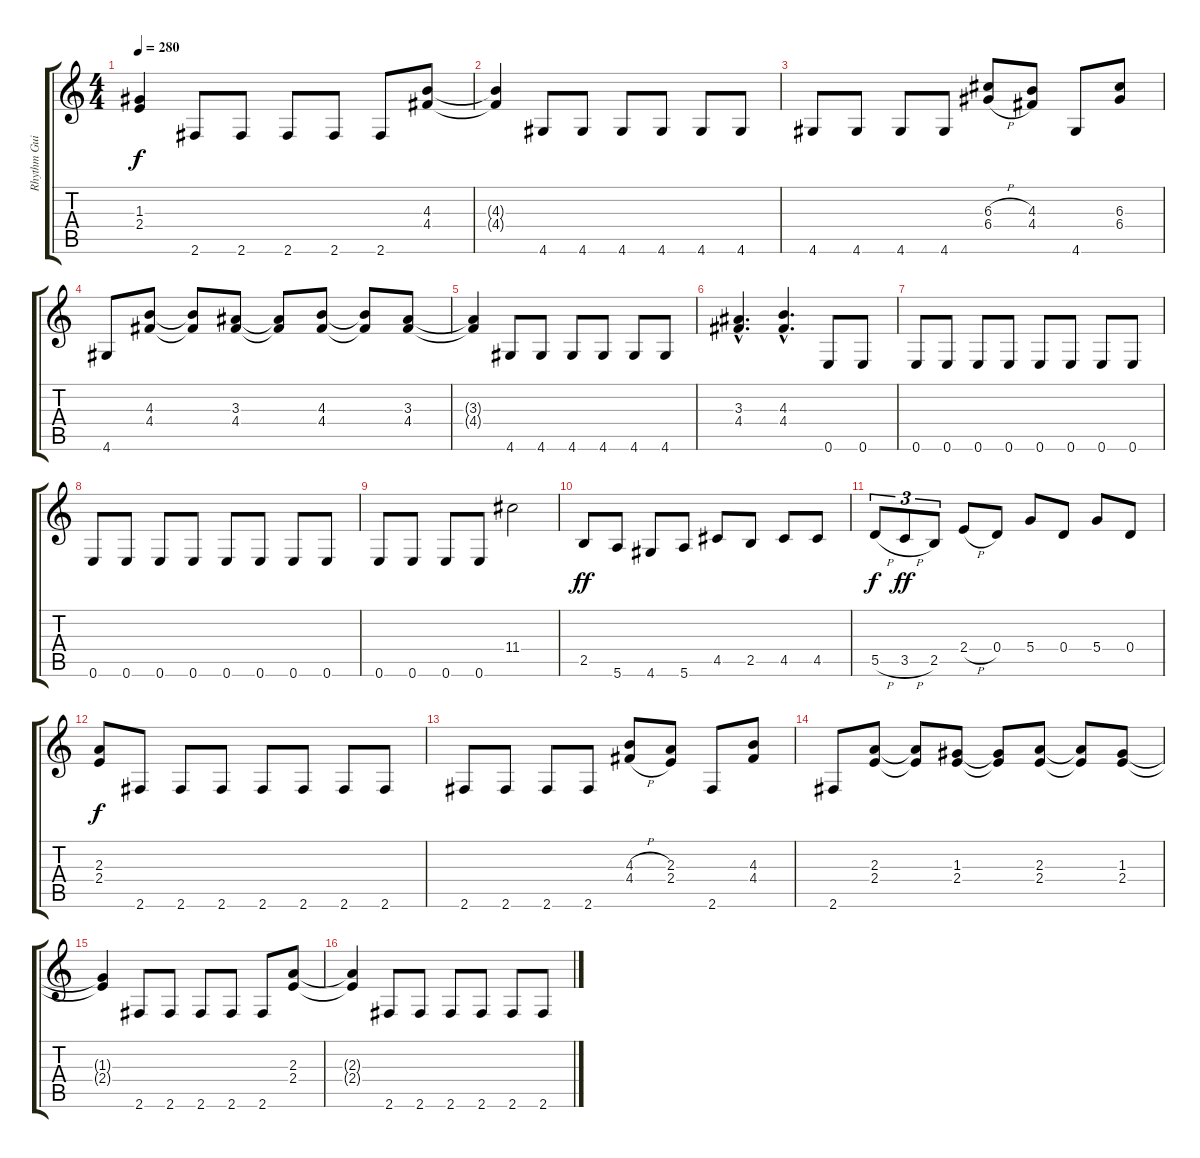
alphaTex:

\track ("Rhythm Guitar" "Rhythm Gui") {instrument distortionguitar}
\staff {score tabs}
\tuning (E4 B3 G3 D3 A2 E2) {hide}
\ts (4 4)
\tempo 280
\clef g2
\ks c
(1.3{t} 2.4{t}).4{dy f} 2.6.8 2.6.8 2.6.8 2.6.8 2.6.8 (4.3 4.4).8 |
(4.3{t} 4.4{t}).4 4.6.8 4.6.8 4.6.8 4.6.8 4.6.8 4.6.8 |
4.6.8 4.6.8 4.6.8 4.6.8 (6.3{h} 6.4{h}).8 (4.3 4.4).8 4.6.8 (6.3 6.4).8 |
4.6.8 (4.3 4.4).8 (4.3{t} 4.4{t}).8 (3.3 4.4).8 (3.3{t} 4.4{t}).8 (4.3 4.4).8 (4.3{t} 4.4{t}).8 (3.3 4.4).8 |
(3.3{t} 4.4{t}).4 4.6.8 4.6.8 4.6.8 4.6.8 4.6.8 4.6.8 |
(3.3{hac} 4.4{hac}).4{d} (4.3{hac} 4.4{hac}).4{d} 0.6.8 0.6.8 |
0.6.8 0.6.8 0.6.8 0.6.8 0.6.8 0.6.8 0.6.8 0.6.8 |
0.6.8 0.6.8 0.6.8 0.6.8 0.6.8 0.6.8 0.6.8 0.6.8 |
0.6.8 0.6.8 0.6.8 0.6.8 11.4.2 |
2.5.8{dy ff} 5.6.8{volume 15} 4.6.8 5.6.8 4.5.8 2.5.8 4.5.8 4.5.8 |
5.5{h}.8{tu (3 2) dy f} 3.5{h}.8{tu (3 2) dy ff} 2.5.8{tu (3 2)} 2.4{h}.8 0.4.8 5.4.8 0.4.8 5.4.8 0.4.8 |
(2.3 2.4).8{dy f} 2.6.8{volume 14} 2.6.8 2.6.8 2.6.8 2.6.8 2.6.8 2.6.8 |
2.6.8 2.6.8 2.6.8 2.6.8 (4.3{h} 4.4{h}).8 (2.3 2.4).8 2.6.8 (4.3 4.4).8 |
2.6.8 (2.3 2.4).8 (2.3{t} 2.4{t}).8 (1.3 2.4).8 (1.3{t} 2.4{t}).8 (2.3 2.4).8 (2.3{t} 2.4{t}).8 (1.3 2.4).8 |
(1.3{t} 2.4{t}).4 2.6.8 2.6.8 2.6.8 2.6.8 2.6.8 (2.3 2.4).8 |
(2.3{t} 2.4{t}).4 2.6.8 2.6.8 2.6.8 2.6.8 2.6.8 2.6.8
